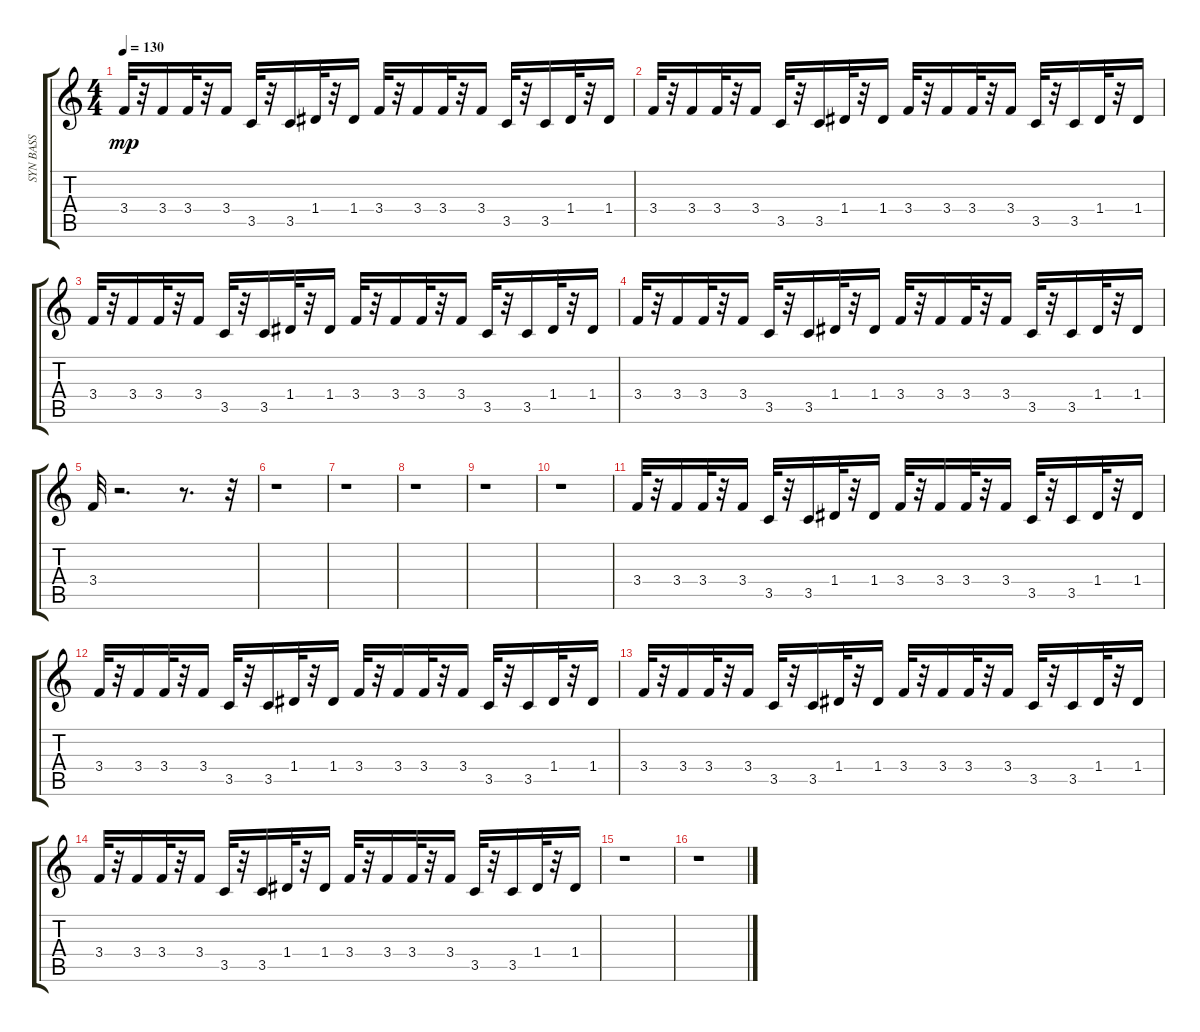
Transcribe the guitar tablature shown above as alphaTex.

\track ("SYN BASS " "SYN BASS ") {instrument synthbass1}
\staff {score tabs}
\tuning (E4 B3 G3 D3 A2 E2) {hide}
\ts (4 4)
\tempo 130
\clef g2
\ks c
3.4.32{dy mp} r.32 3.4.16 3.4.32 r.32 3.4.16 3.5.32 r.32 3.5.16 1.4.32 r.32 1.4.16 3.4.32 r.32 3.4.16 3.4.32 r.32 3.4.16 3.5.32 r.32 3.5.16 1.4.32 r.32 1.4.16 |
3.4.32 r.32 3.4.16 3.4.32 r.32 3.4.16 3.5.32 r.32 3.5.16 1.4.32 r.32 1.4.16 3.4.32 r.32 3.4.16 3.4.32 r.32 3.4.16 3.5.32 r.32 3.5.16 1.4.32 r.32 1.4.16 |
3.4.32 r.32 3.4.16 3.4.32 r.32 3.4.16 3.5.32 r.32 3.5.16 1.4.32 r.32 1.4.16 3.4.32 r.32 3.4.16 3.4.32 r.32 3.4.16 3.5.32 r.32 3.5.16 1.4.32 r.32 1.4.16 |
3.4.32 r.32 3.4.16 3.4.32 r.32 3.4.16 3.5.32 r.32 3.5.16 1.4.32 r.32 1.4.16 3.4.32 r.32 3.4.16 3.4.32 r.32 3.4.16 3.5.32 r.32 3.5.16 1.4.32 r.32 1.4.16 |
3.4.32 r.2{d} r.8{d} r.32 |
r.1 |
r.1 |
r.1 |
r.1 |
r.1 |
3.4.32 r.32 3.4.16 3.4.32 r.32 3.4.16 3.5.32 r.32 3.5.16 1.4.32 r.32 1.4.16 3.4.32 r.32 3.4.16 3.4.32 r.32 3.4.16 3.5.32 r.32 3.5.16 1.4.32 r.32 1.4.16 |
3.4.32 r.32 3.4.16 3.4.32 r.32 3.4.16 3.5.32 r.32 3.5.16 1.4.32 r.32 1.4.16 3.4.32 r.32 3.4.16 3.4.32 r.32 3.4.16 3.5.32 r.32 3.5.16 1.4.32 r.32 1.4.16 |
3.4.32 r.32 3.4.16 3.4.32 r.32 3.4.16 3.5.32 r.32 3.5.16 1.4.32 r.32 1.4.16 3.4.32 r.32 3.4.16 3.4.32 r.32 3.4.16 3.5.32 r.32 3.5.16 1.4.32 r.32 1.4.16 |
3.4.32 r.32 3.4.16 3.4.32 r.32 3.4.16 3.5.32 r.32 3.5.16 1.4.32 r.32 1.4.16 3.4.32 r.32 3.4.16 3.4.32 r.32 3.4.16 3.5.32 r.32 3.5.16 1.4.32 r.32 1.4.16 |
r.1 |
r.1
